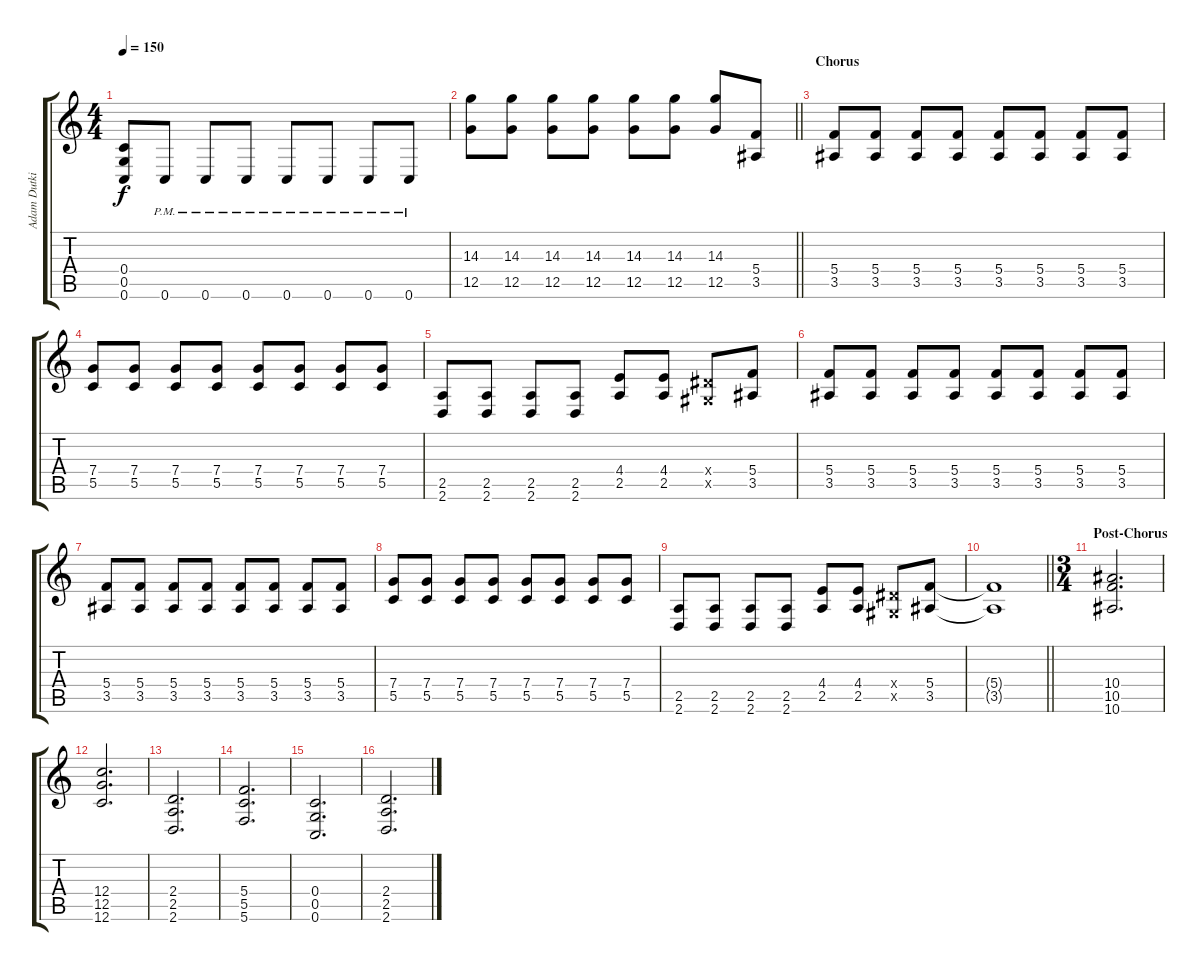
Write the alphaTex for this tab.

\track ("Adam Dutkiewicz" "Adam Dutki") {instrument overdrivenguitar}
\staff {score tabs}
\tuning (D4 A3 F3 C3 G2 C2) {hide}
\ts (4 4)
\tempo 150
\clef g2
\ks c
(0.4 0.5 0.6).8{dy f} 0.6{pm}.8 0.6{pm}.8 0.6{pm}.8 0.6{pm}.8 0.6{pm}.8 0.6{pm}.8 0.6{pm}.8 |
\barLineRight lightlight
(14.3 12.5).8{balance 8} (14.3 12.5).8 (14.3 12.5).8 (14.3 12.5).8 (14.3 12.5).8 (14.3 12.5).8 (14.3 12.5).8 (5.4 3.5).8 |
\section ("" "Chorus")
(5.4 3.5).8 (5.4 3.5).8 (5.4 3.5).8 (5.4 3.5).8 (5.4 3.5).8 (5.4 3.5).8 (5.4 3.5).8 (5.4 3.5).8 |
(7.4 5.5).8 (7.4 5.5).8 (7.4 5.5).8 (7.4 5.5).8 (7.4 5.5).8 (7.4 5.5).8 (7.4 5.5).8 (7.4 5.5).8 |
(2.5 2.6).8 (2.5 2.6).8 (2.5 2.6).8 (2.5 2.6).8 (4.4 2.5).8 (4.4 2.5).8 (3.4{x} 1.5{x}).8 (5.4 3.5).8 |
(5.4 3.5).8 (5.4 3.5).8 (5.4 3.5).8 (5.4 3.5).8 (5.4 3.5).8 (5.4 3.5).8 (5.4 3.5).8 (5.4 3.5).8 |
(5.4 3.5).8 (5.4 3.5).8 (5.4 3.5).8 (5.4 3.5).8 (5.4 3.5).8 (5.4 3.5).8 (5.4 3.5).8 (5.4 3.5).8 |
(7.4 5.5).8 (7.4 5.5).8 (7.4 5.5).8 (7.4 5.5).8 (7.4 5.5).8 (7.4 5.5).8 (7.4 5.5).8 (7.4 5.5).8 |
(2.5 2.6).8 (2.5 2.6).8 (2.5 2.6).8 (2.5 2.6).8 (4.4 2.5).8 (4.4 2.5).8 (3.4{x} 1.5{x}).8 (5.4 3.5).8 |
\barLineRight lightlight
(5.4{t} 3.5{t}).1 |
\ts (3 4)
\section ("" "Post-Chorus")
(10.4 10.5 10.6).2{d volume 16 balance 0} |
(12.4 12.5 12.6).2{d} |
(2.4 2.5 2.6).2{d} |
(5.4 5.5 5.6).2{d} |
(0.4 0.5 0.6).2{d} |
(2.4 2.5 2.6).2{d}
